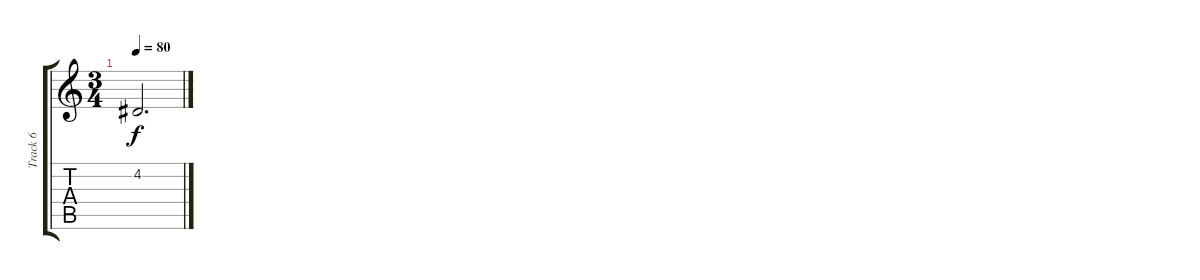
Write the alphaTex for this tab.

\track ("Track 6" "Track 6") {instrument clarinet}
\staff {score tabs}
\tuning (E4 B3 G3 D3 A2 E2) {hide}
\ts (3 4)
\tempo 80
\clef g2
\ks c
4.2{t}.2{d dy f}
